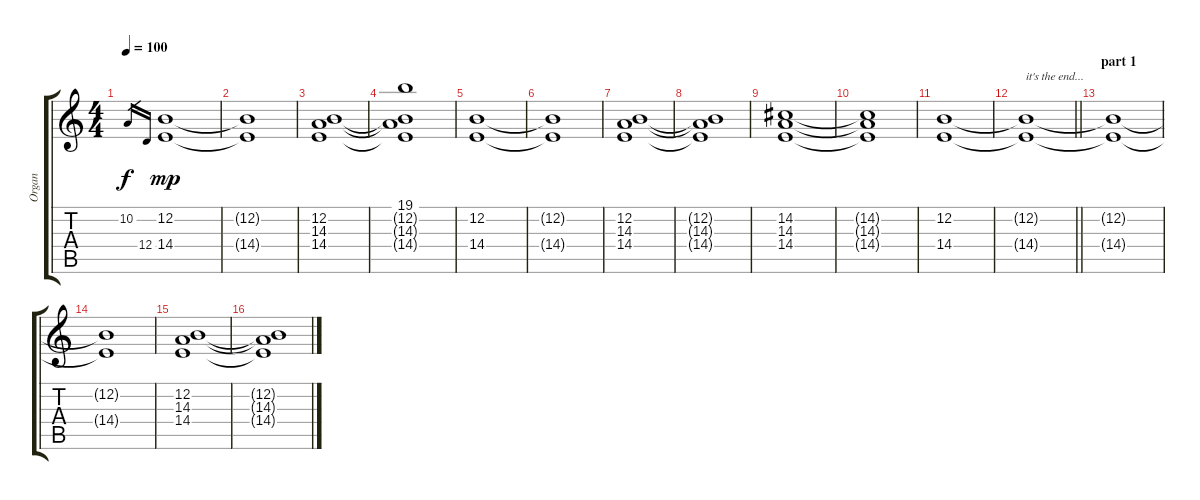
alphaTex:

\track ("Organ" "Organ") {instrument drawbarorgan}
\staff {score tabs}
\tuning (E4 B3 G3 D3 A2 E2) {hide}
\ts (4 4)
\tempo 100
\clef g2
\ks c
10.2.16{gr dy f instrument drawbarorgan} 12.4.16{gr} (12.2 14.4).1{dy mp} |
(12.2{t} 14.4{t}).1 |
(12.2 14.3 14.4).1 |
(19.1 12.2{t} 14.3{t} 14.4{t}).1 |
(12.2 14.4).1 |
(12.2{t} 14.4{t}).1 |
(12.2 14.3 14.4).1 |
(12.2{t} 14.3{t} 14.4{t}).1 |
(14.2 14.3 14.4).1 |
(14.2{t} 14.3{t} 14.4{t}).1 |
(12.2 14.4).1 |
\barLineRight lightlight
(12.2{t} 14.4{t}).1{txt "it's the end..."} |
\section ("" "part 1")
(12.2{t} 14.4{t}).1 |
(12.2{t} 14.4{t}).1 |
(12.2 14.3 14.4).1 |
(12.2{t} 14.3{t} 14.4{t}).1
